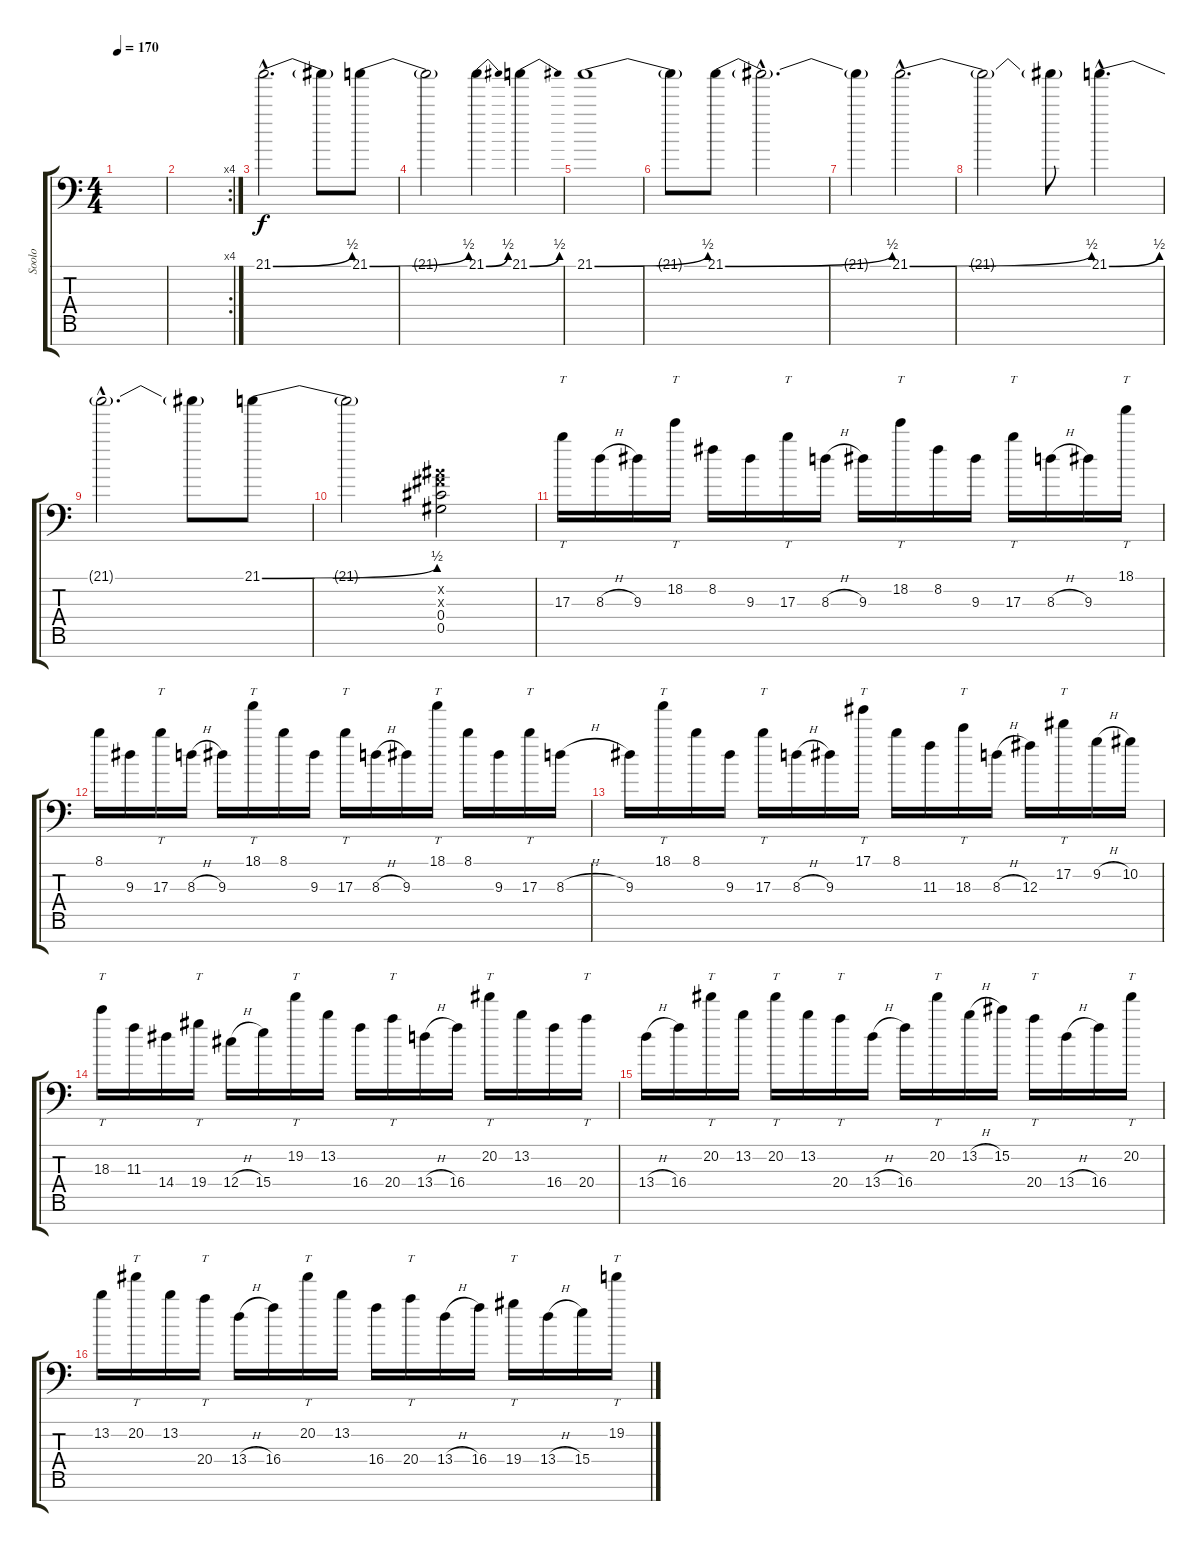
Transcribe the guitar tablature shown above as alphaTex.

\track ("Soolo" "Soolo") {instrument overdrivenguitar}
\staff {score tabs}
\tuning (Eb4 Bb3 Gb3 Db3 Ab2 Eb2 Bb1) {hide}
\ts (4 4)
\tempo 170
\clef f4
\ks c
|
\rc 4
|
21.1{be (bend 0 0 60 2) hac}.2{d} 21.1{t}.8 21.1{be (bend 0 0 60 2)}.8 |
21.1{t}.2 21.1{be (bend 0 0 60 2)}.4 21.1{be (bend 0 0 60 2)}.4 |
21.1{be (bend 0 0 60 2)}.1 |
21.1{t}.8 21.1{be (bend 0 0 60 2)}.8 21.1{hac t}.2{d} |
21.1{t}.4 21.1{be (bend 0 0 60 2) hac}.2{d} |
21.1{t}.2 21.1{t}.8 21.1{be (bend 0 0 60 2) hac}.4{d} |
21.1{hac t}.2{d} 21.1{t}.8 21.1{be (bend 0 0 60 2)}.8 |
21.1{t}.2 (0.2{x} 0.3{x} 0.4 0.5).2 |
17.3.16{tt} 8.3{h}.16 9.3.16 18.2.16{tt} 8.2.16 9.3.16 17.3.16{tt} 8.3{h}.16 9.3.16 18.2.16{tt} 8.2.16 9.3.16 17.3.16{tt} 8.3{h}.16 9.3.16 18.1.16{tt} |
8.1.16 9.3.16 17.3.16{tt} 8.3{h}.16 9.3.16 18.1.16{tt} 8.1.16 9.3.16 17.3.16{tt} 8.3{h}.16 9.3.16 18.1.16{tt} 8.1.16 9.3.16 17.3.16{tt} 8.3{h}.16 |
9.3.16 18.1.16{tt} 8.1.16 9.3.16 17.3.16{tt} 8.3{h}.16 9.3.16 17.1.16{tt} 8.1.16 11.3.16 18.3.16{tt} 8.3{h}.16 12.3.16 17.2.16{tt} 9.2{h}.16 10.2.16 |
18.3.16{tt} 11.3.16 14.4.16 19.4.16{tt} 12.4{h}.16 15.4.16 19.2.16{tt} 13.2.16 16.4.16 20.4.16{tt} 13.4{h}.16 16.4.16 20.2.16{tt} 13.2.16 16.4.16 20.4.16{tt} |
13.4{h}.16 16.4.16 20.2.16{tt} 13.2.16 20.2.16{tt} 13.2.16 20.4.16{tt} 13.4{h}.16 16.4.16 20.2.16{tt} 13.2{h}.16 15.2.16 20.4.16{tt} 13.4{h}.16 16.4.16 20.2.16{tt} |
13.2.16 20.2.16{tt} 13.2.16 20.4.16{tt} 13.4{h}.16 16.4.16 20.2.16{tt} 13.2.16 16.4.16 20.4.16{tt} 13.4{h}.16 16.4.16 19.4.16{tt} 13.4{h}.16 15.4.16 19.2.16{tt}
